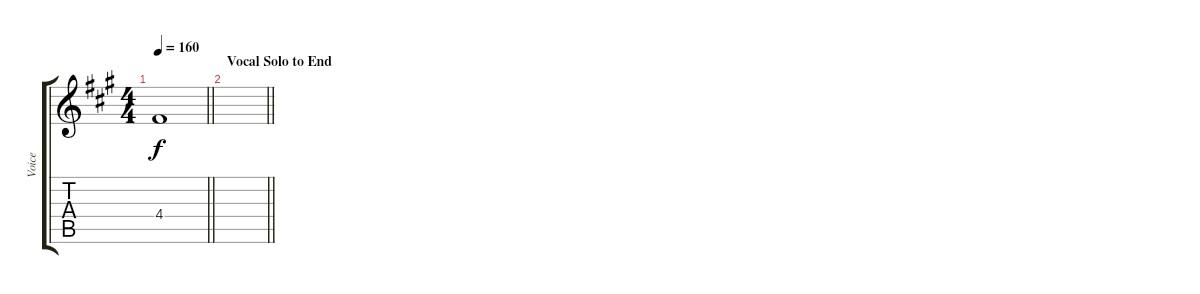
\track ("Voice" "Voice") {instrument tenorsax}
\staff {score tabs}
\tuning (E5 B4 G4 D4 A3 E3) {hide}
\ts (4 4)
\tempo 160
\clef g2
\barLineRight lightlight
\ks a
4.4.1{dy f} |
\section ("" "Vocal Solo to End")
\barLineRight lightlight
